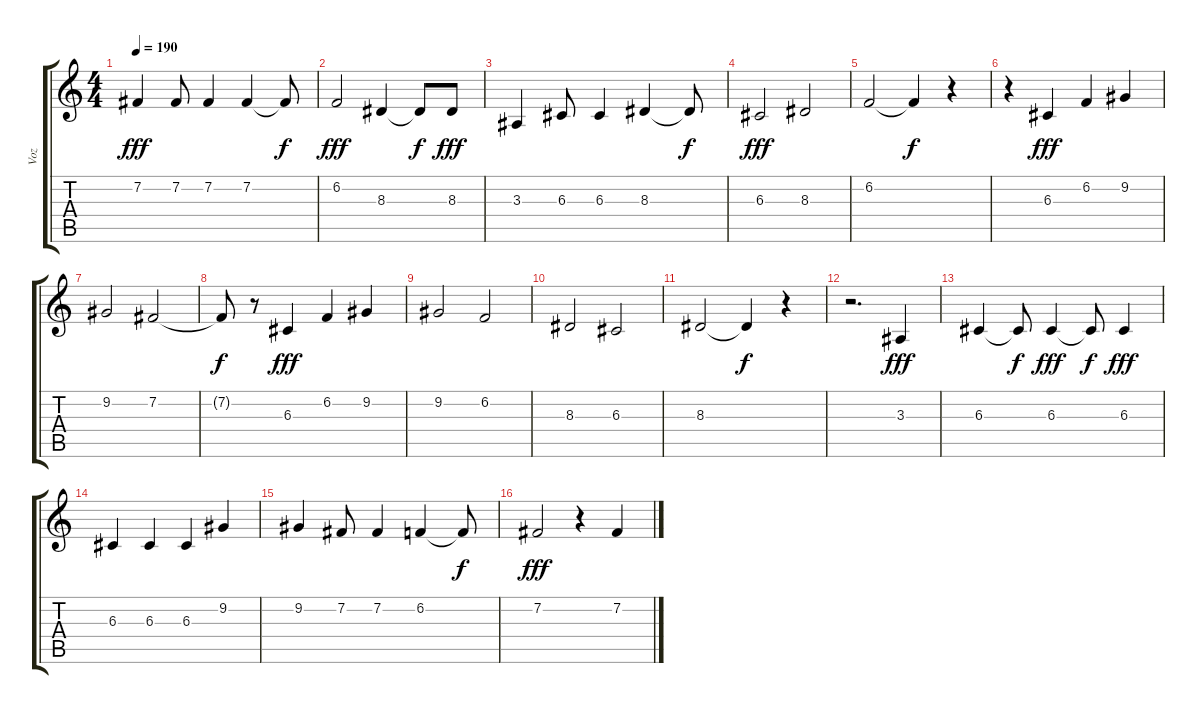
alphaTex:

\track ("Voz" "Voz") {instrument lead1square}
\staff {score tabs}
\tuning (E4 B3 G3 D3 A2 E2) {hide}
\ts (4 4)
\tempo 190
\clef g2
\ks c
7.2.4{dy fff} 7.2.8 7.2.4 7.2.4 7.2{t}.8{dy f} |
6.2.2{dy fff} 8.3.4 8.3{t}.8{dy f} 8.3.8{dy fff} |
3.3.4 6.3.8 6.3.4 8.3.4 8.3{t}.8{dy f} |
6.3.2{dy fff} 8.3.2 |
6.2.2 6.2{t}.4{dy f} r.4 |
r.4 6.3.4{dy fff} 6.2.4 9.2.4 |
9.2.2 7.2.2 |
7.2{t}.8{dy f} r.8 6.3.4{dy fff} 6.2.4 9.2.4 |
9.2.2 6.2.2 |
8.3.2 6.3.2 |
8.3.2 8.3{t}.4{dy f} r.4 |
r.2{d} 3.3.4{dy fff} |
6.3.4 6.3{t}.8{dy f} 6.3.4{dy fff} 6.3{t}.8{dy f} 6.3.4{dy fff} |
6.3.4 6.3.4 6.3.4 9.2.4 |
9.2.4 7.2.8 7.2.4 6.2.4 6.2{t}.8{dy f} |
7.2.2{dy fff} r.4 7.2.4
